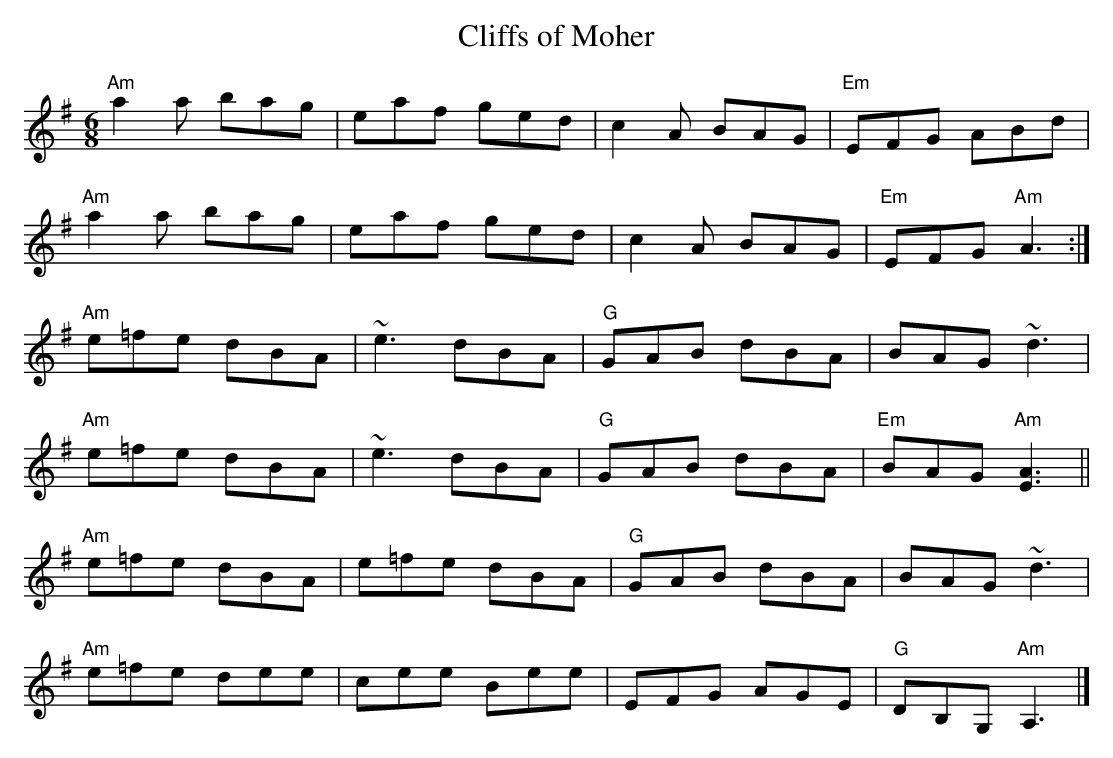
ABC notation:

X:1
T:Cliffs of Moher
M:6/8
K:Ador
"Am"a2a bag|eaf ged|c2A BAG|"Em"EFG ABd|
"Am"a2a bag|eaf ged|c2A BAG|"Em"EFG "Am"A3:|
"Am"e=fe dBA|~e3 dBA|"G"GAB dBA|BAG ~d3|
"Am"e=fe dBA|~e3 dBA|"G"GAB dBA|"Em"BAG "Am"[E3A3]||
"Am"e=fe dBA|e=fe dBA|"G"GAB dBA|BAG ~d3|
"Am"e=fe dee|cee Bee|EFG AGE|"G"DB,G, "Am"A,3|]
